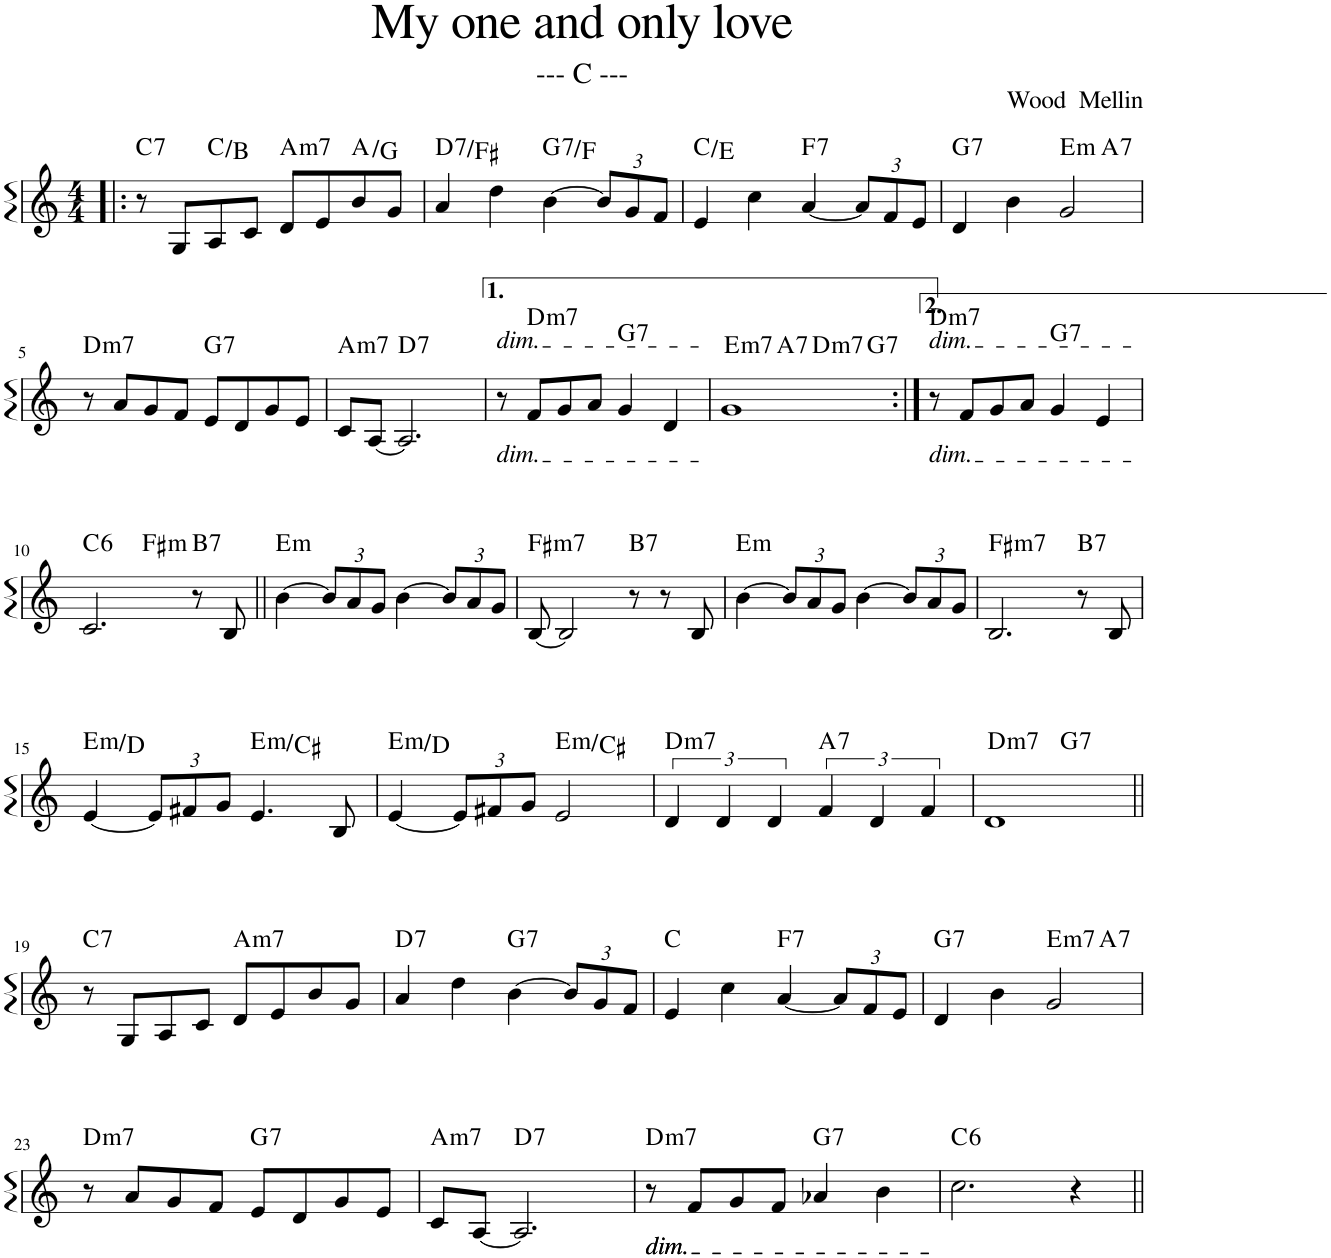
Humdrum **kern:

**kern	**harte
*part1	*part1
*staff1	*
*I"Piano	*
*I'Pno.	*
*clefG2	*
*k[]	*
*M4/4	*
=1!|:	=1!|:
!	!LO:H:kt=7
8r	C:7
8G/L	.
8A/	C:maj/7
8c/J	.
!	!LO:H:kt=m7
8d/L	A:min7
8e/	.
8b/	A:maj/b7
8g/J	.
=2	=2
!	!LO:H:kt=7
4a/	D:7/3
4dd\	.
!	!LO:H:kt=7
[4b\	G:7/b7
*Xbrackettup	*
12b/L]	.
12g/	.
12f/J	.
=3	=3
4e/	C:maj/3
4cc\	.
!	!LO:H:kt=7
[4a/	F:7
12a/L]	.
12f/	.
12e/J	.
=4	=4
!	!LO:H:kt=7
*^	*
4d/	2.ryy	G:7
4b\	.	.
!	!	!LO:H:kt=m
2g/	.	E:min
!	!	!LO:H:kt=7
.	4ryy	A:7
!!LO:LB:g=z	!!
=5	=5	=5
!	!	!LO:H:kt=m7
*v	*v	*
8r	D:min7
8a/L	.
8g/	.
8f/J	.
!	!LO:H:kt=7
8e/L	G:7
8d/	.
8g/	.
8e/J	.
=6	=6
!	!LO:H:kt=m7
8c/L	A:min7
[8A/J	.
!	!LO:H:kt=7
2.A/]	D:7
=7	=7
!LO:TX:a:i:t=dim.	!
!LO:TX:b:i:t=dim.	!
8r	.
!	!LO:H:kt=m7
8f/L	D:min7
8g/	.
8a/J	.
!	!LO:H:kt=7
4g/	G:7
4d/	.
=8	=8
!	!LO:H:kt=m7
*^	*
*	*^	*
*	*	*^	*
1g	4ryy	2ryy	2.ryy	E:min7
!	!	!	!	!LO:H:kt=7
.	2.ryy	.	.	A:7
!	!	!	!	!LO:H:kt=m7
.	.	2ryy	.	D:min7
!	!	!	!	!LO:H:kt=7
.	.	.	4ryy	G:7
=9:|!	=9:|!	=9:|!	=9:|!	=9:|!
!LO:TX:b:i:t=dim.	!	!	!	!
!LO:TX:a:i:t=dim.	!	!	!	!LO:H:kt=m7
*v	*v	*v	*v	*
8r	D:min7
8f/L	.
8g/	.
8a/J	.
!	!LO:H:kt=7
4g/	G:7
4e/	.
!!LO:LB:g=z
=10	=10
!	!LO:H:kt=6
*^	*
2.c/	2ryy	C:maj6
!	!	!LO:H:kt=m
.	2ryy	F#:min
!	!	!LO:H:kt=7
8r	.	B:7
8B/	.	.
=11||	=11||	=11||
!	!	!LO:H:kt=m
*v	*v	*
[4b\	E:min
12b/L]	.
12a/	.
12g/J	.
[4b\	.
12b/L]	.
12a/	.
12g/J	.
=12	=12
!	!LO:H:kt=m7
[8B/	F#:min7
2B/]	.
!	!LO:H:kt=7
8r	B:7
8r	.
8B/	.
=13	=13
!	!LO:H:kt=m
[4b\	E:min
12b/L]	.
12a/	.
12g/J	.
[4b\	.
12b/L]	.
12a/	.
12g/J	.
=14	=14
!	!LO:H:kt=m7
2.B/	F#:min7
!	!LO:H:kt=7
8r	B:7
8B/	.
!!LO:LB:g=z
=15	=15
!	!LO:H:kt=m
[4e/	E:min/b7
12e/L]	.
12f#X/	.
12g/J	.
!	!LO:H:kt=m
4.e/	E:min/6
8B/	.
=16	=16
!	!LO:H:kt=m
[4e/	E:min/b7
12e/L]	.
12f#X/	.
12g/J	.
!	!LO:H:kt=m
2e/	E:min/6
=17	=17
*brackettup	*
!	!LO:H:kt=m7
6d/	D:min7
6d/	.
6d/	.
!	!LO:H:kt=7
6f/	A:7
6d/	.
6f/	.
=18	=18
!	!LO:H:kt=m7
*^	*
1d	2ryy	D:min7
!	!	!LO:H:kt=7
.	2ryy	G:7
!!LO:LB:g=z	!!
=19||	=19||	=19||
!	!	!LO:H:kt=7
*v	*v	*
8r	C:7
8G/L	.
8A/	.
8c/J	.
!	!LO:H:kt=m7
8d/L	A:min7
8e/	.
8b/	.
8g/J	.
=20	=20
!	!LO:H:kt=7
4a/	D:7
4dd\	.
!	!LO:H:kt=7
[4b\	G:7
*Xbrackettup	*
12b/L]	.
12g/	.
12f/J	.
=21	=21
4e/	C:maj
4cc\	.
!	!LO:H:kt=7
[4a/	F:7
12a/L]	.
12f/	.
12e/J	.
=22	=22
!	!LO:H:kt=7
*^	*
4d/	2.ryy	G:7
4b\	.	.
!	!	!LO:H:kt=m7
2g/	.	E:min7
!	!	!LO:H:kt=7
.	4ryy	A:7
!!LO:LB:g=z	!!
=23	=23	=23
!	!	!LO:H:kt=m7
*v	*v	*
8r	D:min7
8a/L	.
8g/	.
8f/J	.
!	!LO:H:kt=7
8e/L	G:7
8d/	.
8g/	.
8e/J	.
=24	=24
!	!LO:H:kt=m7
8c/L	A:min7
[8A/J	.
!	!LO:H:kt=7
2.A/]	D:7
=25	=25
!LO:TX:b:i:t=dim.	!
!LO:TX:b:i:t=dim.	!LO:H:kt=m7
8r	D:min7
8f/L	.
8g/	.
8f/J	.
!	!LO:H:kt=7
4a-X/	G:7
4b\	.
=26	=26
!	!LO:H:kt=6
2.cc\	C:maj6
4r	.
=||	=||
*-	*-
